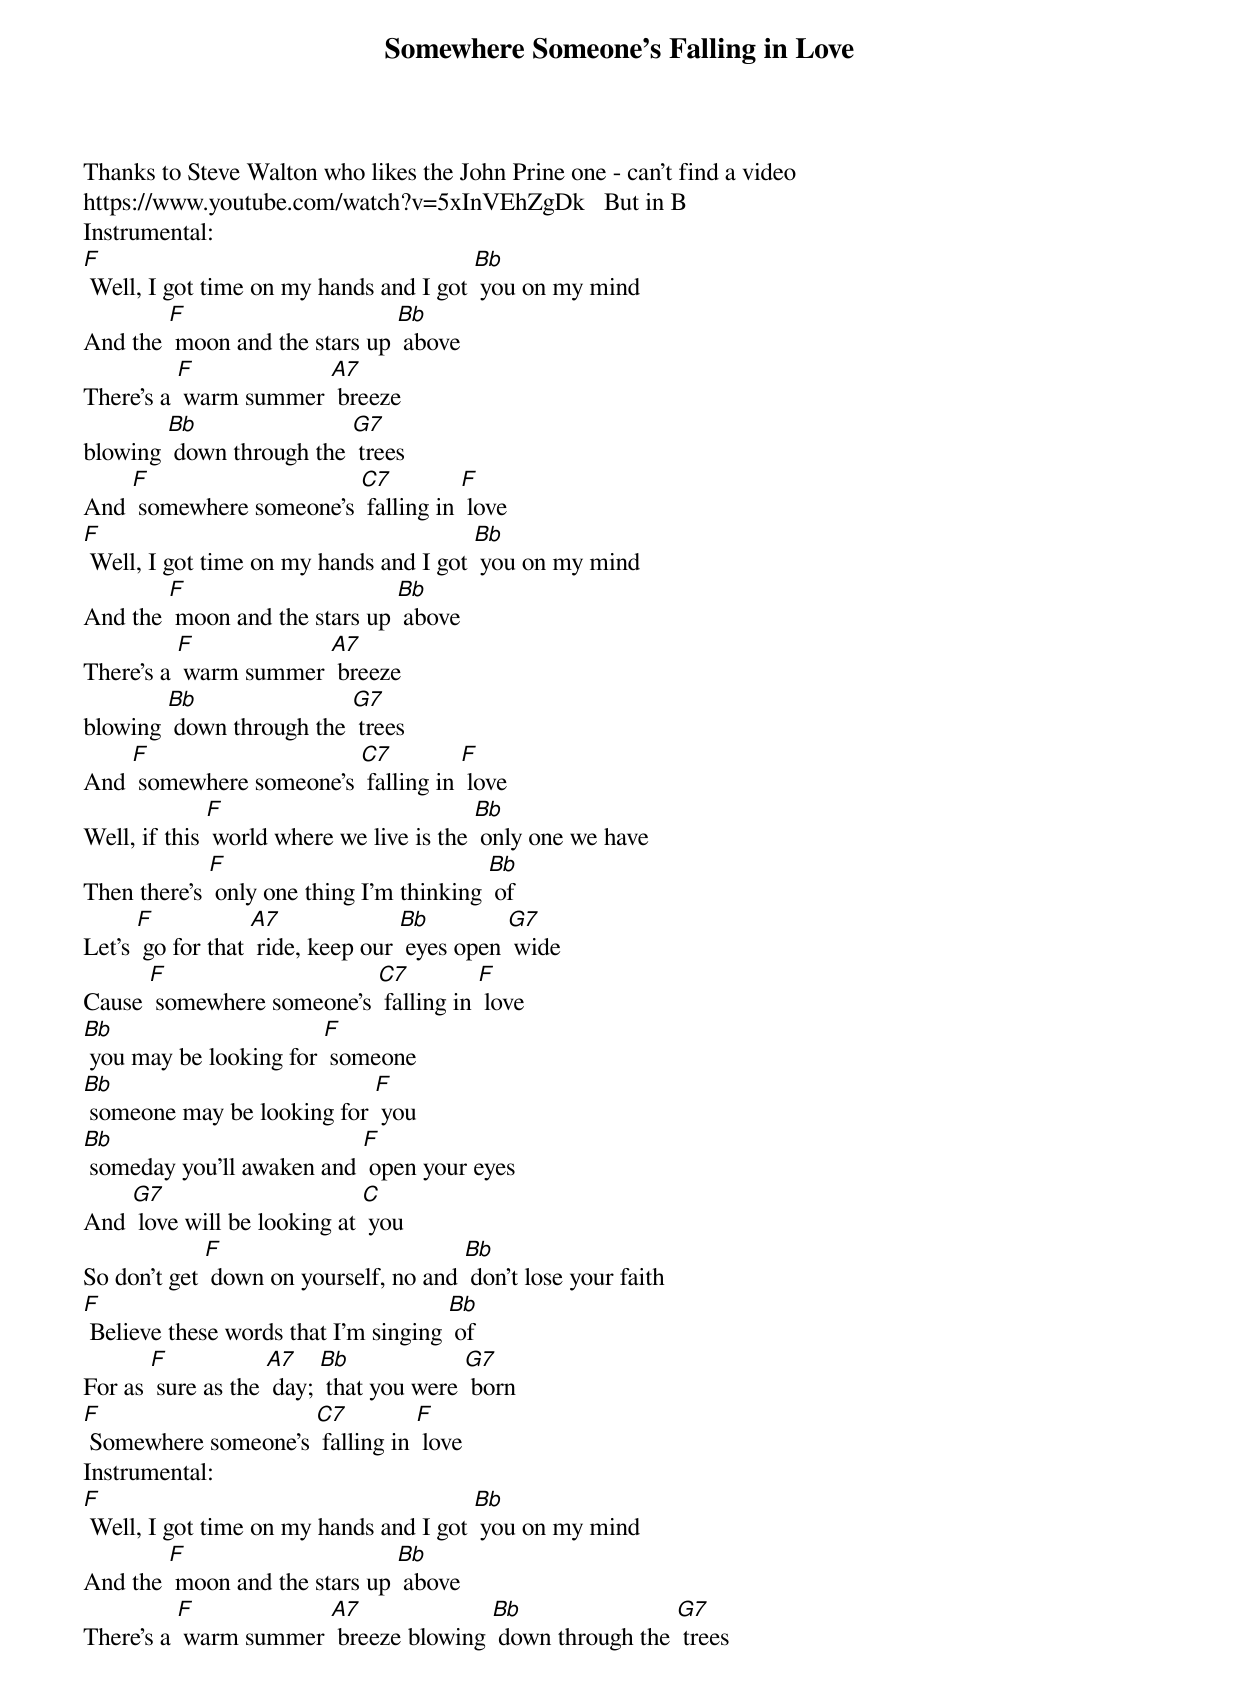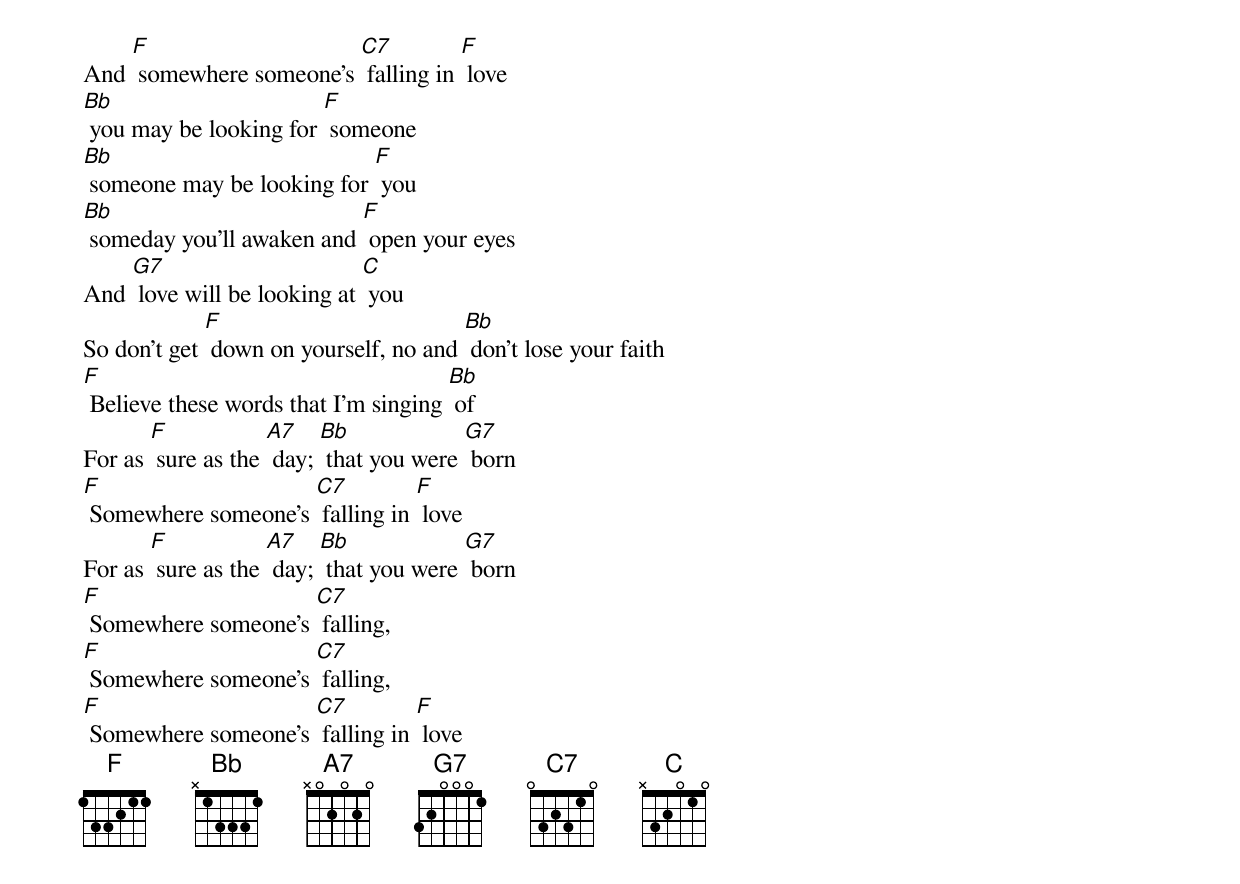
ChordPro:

{t: Somewhere Someone's Falling in Love }
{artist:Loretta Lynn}
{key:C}
Thanks to Steve Walton who likes the John Prine one - can't find a video
https://www.youtube.com/watch?v=5xInVEhZgDk   But in B
Instrumental:
[F] Well, I got time on my hands and I got [Bb] you on my mind
And the [F] moon and the stars up [Bb] above
There's a [F] warm summer [A7] breeze
blowing [Bb] down through the [G7] trees
And [F] somewhere someone's [C7] falling in [F] love
{c: }
[F] Well, I got time on my hands and I got [Bb] you on my mind
And the [F] moon and the stars up [Bb] above
There's a [F] warm summer [A7] breeze
blowing [Bb] down through the [G7] trees
And [F] somewhere someone's [C7] falling in [F] love
{c: }
Well, if this [F] world where we live is the [Bb] only one we have
Then there's [F] only one thing I'm thinking [Bb] of
Let's [F] go for that [A7] ride, keep our [Bb] eyes open [G7] wide
Cause [F] somewhere someone's [C7] falling in [F] love
{c: }
[Bb] you may be looking for [F] someone
[Bb] someone may be looking for [F] you
[Bb] someday you'll awaken and [F] open your eyes
And [G7] love will be looking at [C] you
{c: }
So don't get [F] down on yourself, no and [Bb] don't lose your faith
[F] Believe these words that I'm singing [Bb] of
For as [F] sure as the [A7] day; [Bb] that you were [G7] born
[F] Somewhere someone's [C7] falling in [F] love
Instrumental:
[F] Well, I got time on my hands and I got [Bb] you on my mind
And the [F] moon and the stars up [Bb] above
There's a [F] warm summer [A7] breeze blowing [Bb] down through the [G7] trees
And [F] somewhere someone's [C7] falling in [F] love
{c: }
[Bb] you may be looking for [F] someone
[Bb] someone may be looking for [F] you
[Bb] someday you'll awaken and [F] open your eyes
And [G7] love will be looking at [C] you
{c: }
So don't get [F] down on yourself, no and [Bb] don't lose your faith
[F] Believe these words that I'm singing [Bb] of
For as [F] sure as the [A7] day; [Bb] that you were [G7] born
[F] Somewhere someone's [C7] falling in [F] love
{c: }
For as [F] sure as the [A7] day; [Bb] that you were [G7] born
[F] Somewhere someone's [C7] falling,
[F] Somewhere someone's [C7] falling,
[F] Somewhere someone's [C7] falling in [F] love
